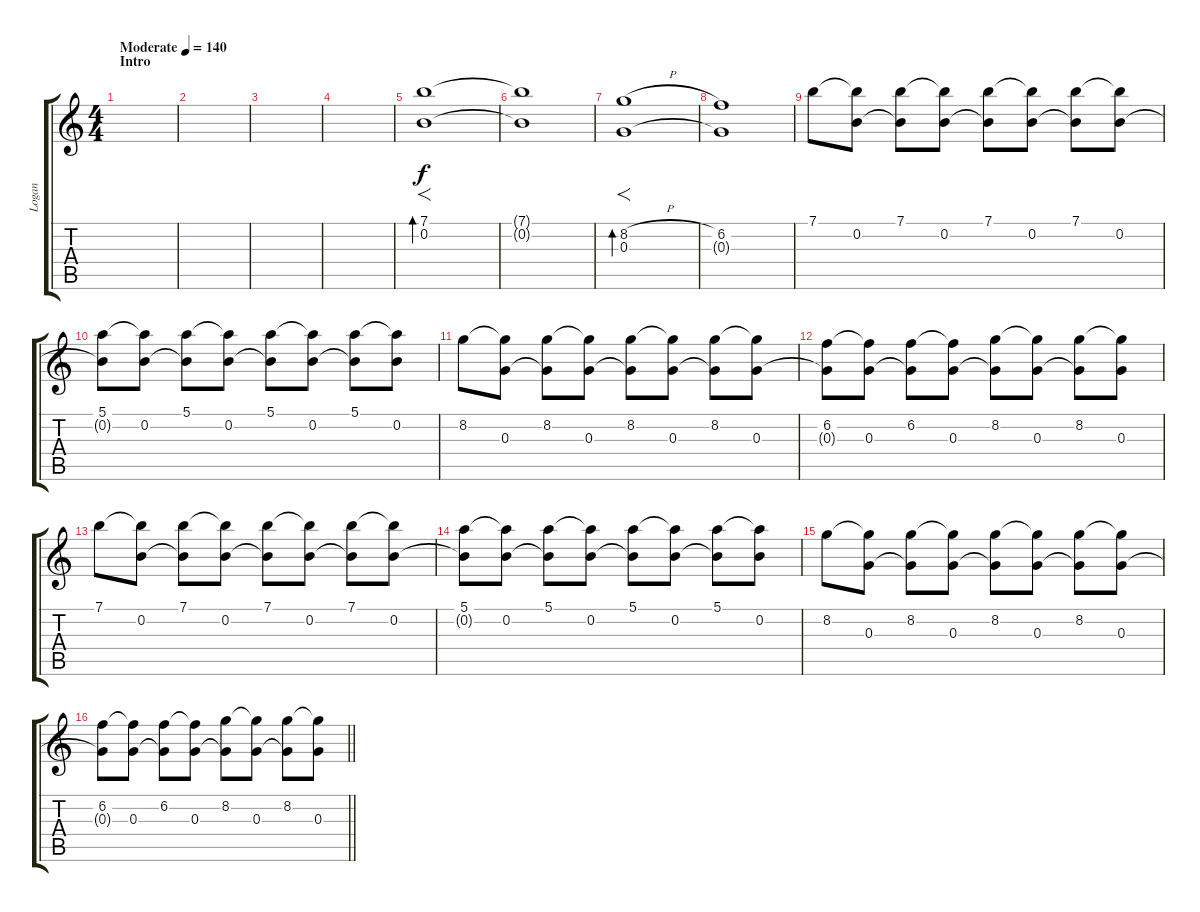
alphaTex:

\track ("Logan" "Logan") {instrument distortionguitar}
\staff {score tabs}
\tuning (E4 B3 G3 D3 A2 E2) {hide}
\ts (4 4)
\section ("" "Intro")
\tempo (140 "Moderate")
\clef g2
\ks c
|
|
|
|
(7.1 0.2).1{f bd 60} |
(7.1{t} 0.2{t}).1 |
(8.2{h} 0.3).1{f bd 60} |
(6.2 0.3{t}).1 |
7.1.8 (7.1{t} 0.2).8 (7.1 0.2{t}).8 (7.1{t} 0.2).8 (7.1 0.2{t}).8 (7.1{t} 0.2).8 (7.1 0.2{t}).8 (7.1{t} 0.2).8 |
(5.1 0.2{t}).8 (5.1{t} 0.2).8 (5.1 0.2{t}).8 (5.1{t} 0.2).8 (5.1 0.2{t}).8 (5.1{t} 0.2).8 (5.1 0.2{t}).8 (5.1{t} 0.2).8 |
8.2.8 (8.2{t} 0.3).8 (8.2 0.3{t}).8 (8.2{t} 0.3).8 (8.2 0.3{t}).8 (8.2{t} 0.3).8 (8.2 0.3{t}).8 (8.2{t} 0.3).8 |
(6.2 0.3{t}).8 (6.2{t} 0.3).8 (6.2 0.3{t}).8 (6.2{t} 0.3).8 (8.2 0.3{t}).8 (8.2{t} 0.3).8 (8.2 0.3{t}).8 (8.2{t} 0.3).8 |
7.1.8 (7.1{t} 0.2).8 (7.1 0.2{t}).8 (7.1{t} 0.2).8 (7.1 0.2{t}).8 (7.1{t} 0.2).8 (7.1 0.2{t}).8 (7.1{t} 0.2).8 |
(5.1 0.2{t}).8 (5.1{t} 0.2).8 (5.1 0.2{t}).8 (5.1{t} 0.2).8 (5.1 0.2{t}).8 (5.1{t} 0.2).8 (5.1 0.2{t}).8 (5.1{t} 0.2).8 |
8.2.8 (8.2{t} 0.3).8 (8.2 0.3{t}).8 (8.2{t} 0.3).8 (8.2 0.3{t}).8 (8.2{t} 0.3).8 (8.2 0.3{t}).8 (8.2{t} 0.3).8 |
\barLineRight lightlight
(6.2 0.3{t}).8 (6.2{t} 0.3).8 (6.2 0.3{t}).8 (6.2{t} 0.3).8 (8.2 0.3{t}).8 (8.2{t} 0.3).8 (8.2 0.3{t}).8 (8.2{t} 0.3).8
